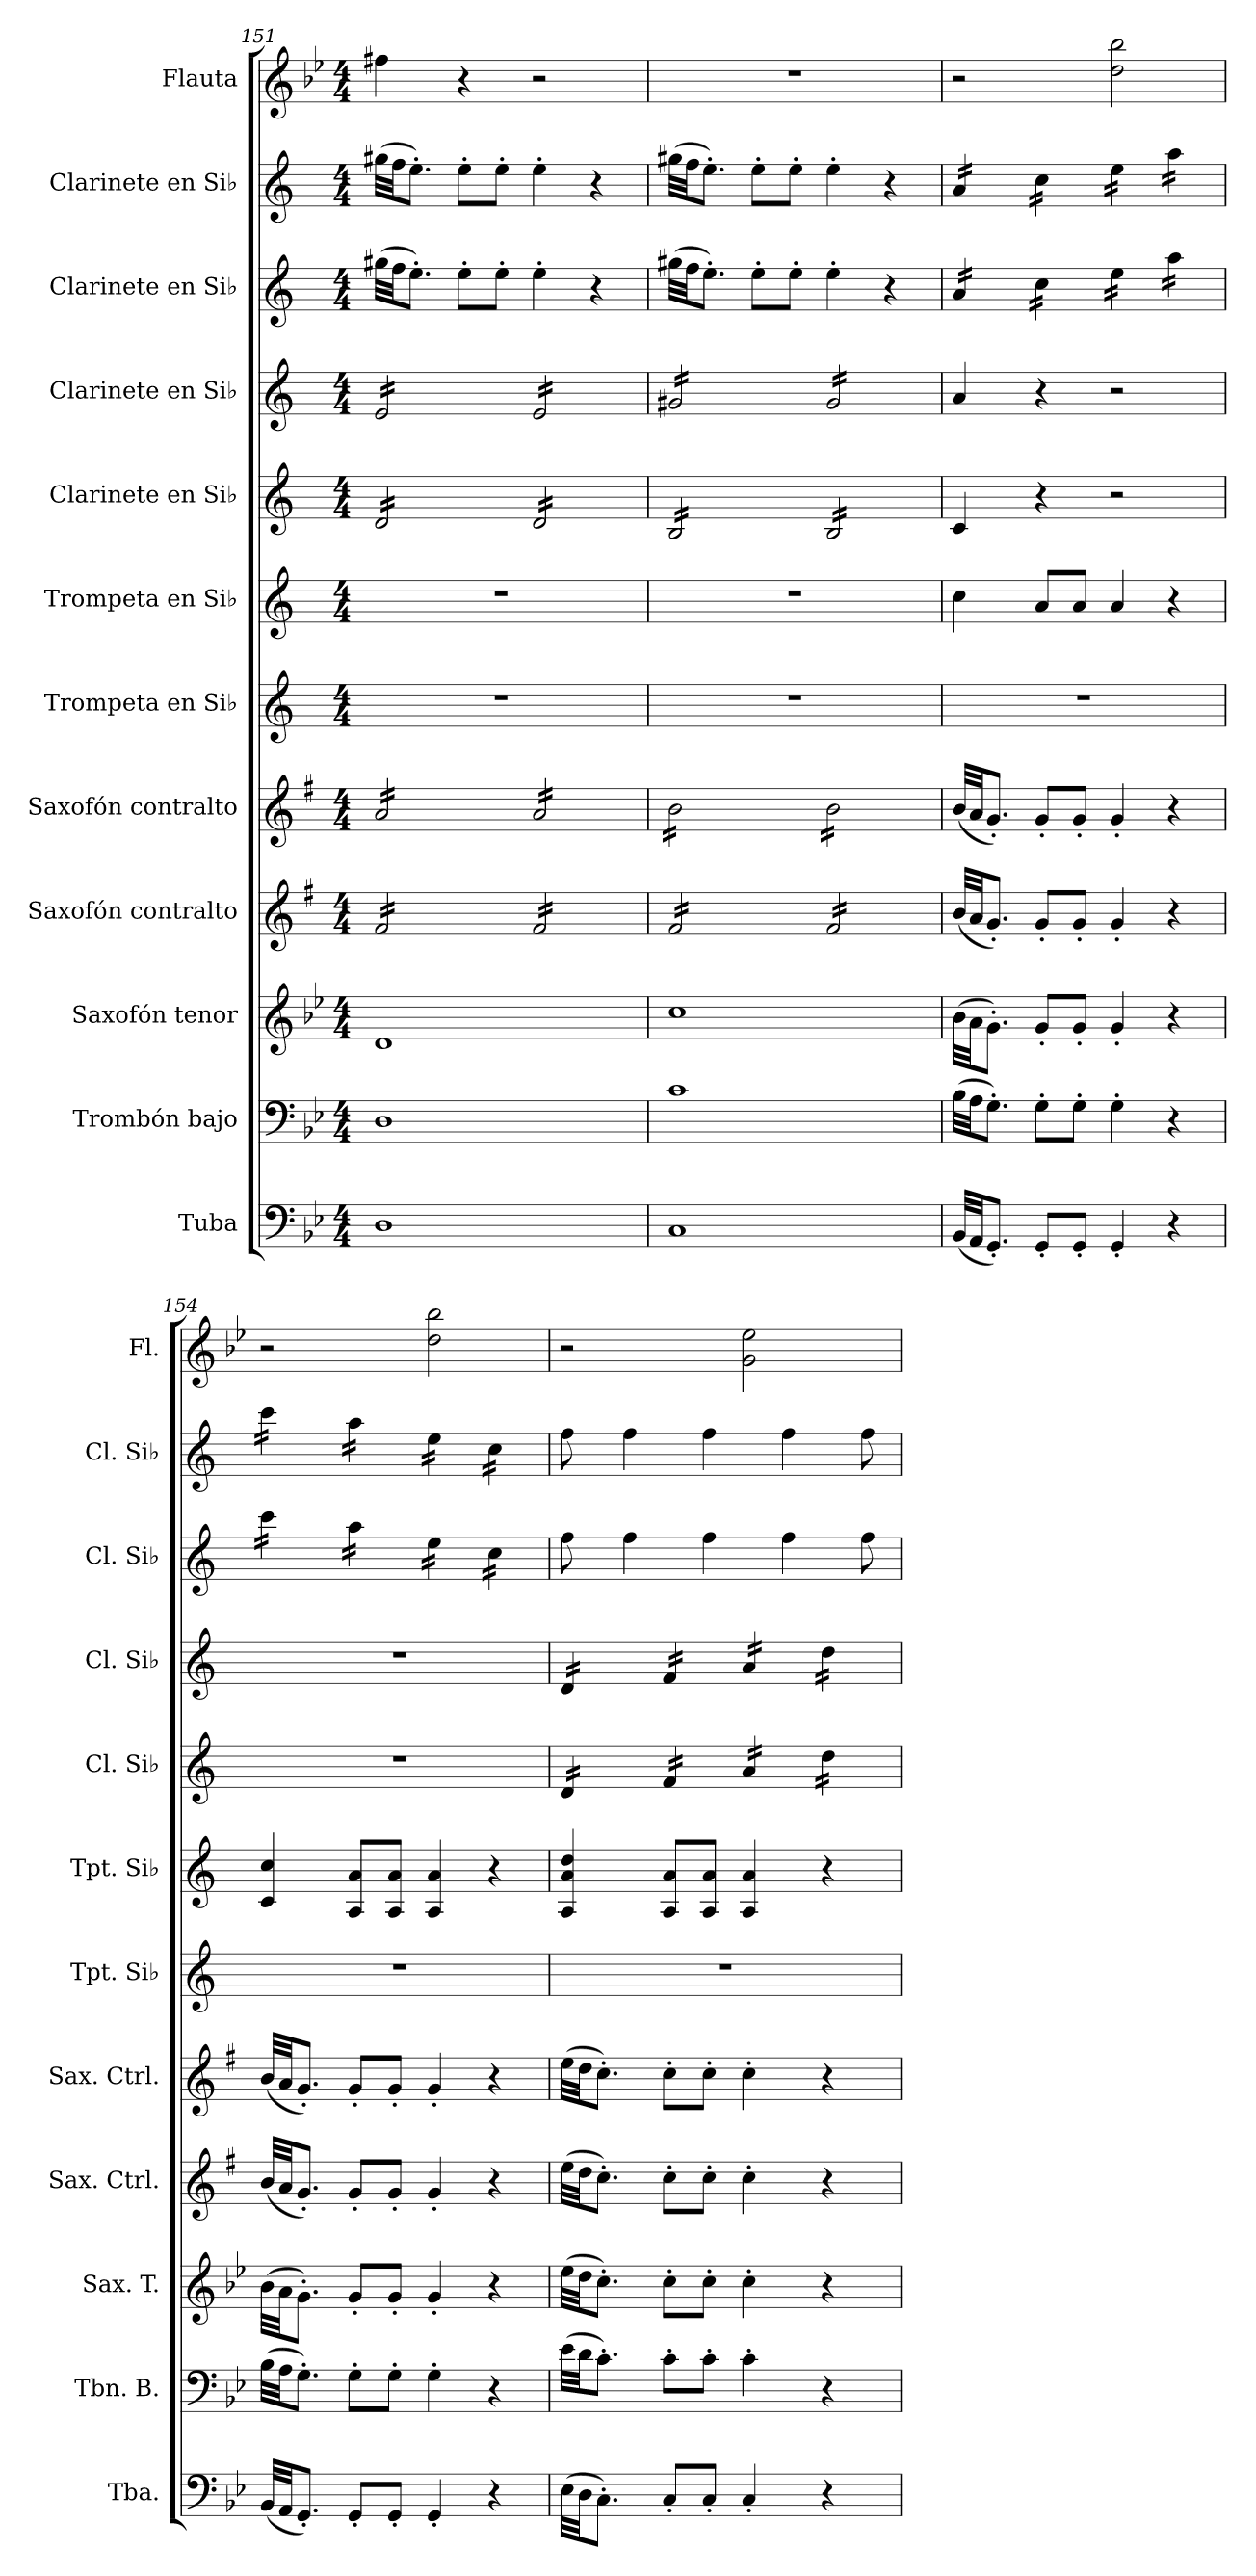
**kern	**kern	**kern	**kern	**kern	**kern	**kern	**kern	**kern	**kern	**kern	**kern
*part12	*part11	*part10	*part9	*part8	*part7	*part6	*part5	*part4	*part3	*part2	*part1
*staff12	*staff11	*staff10	*staff9	*staff8	*staff7	*staff6	*staff5	*staff4	*staff3	*staff2	*staff1
*I"Tuba	*I"Trombón bajo	*I"Saxofón tenor	*I"Saxofón contralto	*I"Saxofón contralto	*I"Trompeta en Si♭	*I"Trompeta en Si♭	*I"Clarinete en Si♭	*I"Clarinete en Si♭	*I"Clarinete en Si♭	*I"Clarinete en Si♭	*I"Flauta
*I'Tba.	*I'Tbn. B.	*I'Sax. T.	*I'Sax. Ctrl.	*I'Sax. Ctrl.	*I'Tpt. Si♭	*I'Tpt. Si♭	*I'Cl. Si♭	*I'Cl. Si♭	*I'Cl. Si♭	*I'Cl. Si♭	*I'Fl.
*clefF4	*clefF4	*clefG2	*clefG2	*clefG2	*clefG2	*clefG2	*clefG2	*clefG2	*clefG2	*clefG2	*clefG2
*	*	*ITrd8c14	*ITrd5c9	*ITrd5c9	*ITrd1c2	*ITrd1c2	*ITrd1c2	*ITrd1c2	*ITrd1c2	*ITrd1c2	*
*k[b-e-]	*k[b-e-]	*k[b-e-]	*k[b-e-]	*k[b-e-]	*k[b-e-]	*k[b-e-]	*k[b-e-]	*k[b-e-]	*k[b-e-]	*k[b-e-]	*k[b-e-]
*M4/4	*M4/4	*M4/4	*M4/4	*M4/4	*M4/4	*M4/4	*M4/4	*M4/4	*M4/4	*M4/4	*M4/4
=151	=151	=151	=151	=151	=151	=151	=151	=151	=151	=151	=151
*	*	*	*tremolo	*	*	*	*	*	*	*	*
*	*	*	*	*tremolo	*	*	*	*	*	*	*
*	*	*	*	*	*	*	*tremolo	*	*	*	*
*	*	*	*	*	*	*	*	*tremolo	*	*	*
1D	1D	1D	16A/LL	16c/LL	1r	1r	16c/LL	16d/LL	(>32ff#X\LLL	(>32ff#X\LLL	4ff#X\
.	.	.	.	.	.	.	.	.	32ee-\JJ	32ee-\JJ	.
.	.	.	16A/	16c/	.	.	16c/	16d/	8.dd'\J)	8.dd'\J)	.
.	.	.	16A/	16c/	.	.	16c/	16d/	.	.	.
.	.	.	16A/	16c/	.	.	16c/	16d/	.	.	.
.	.	.	16A/	16c/	.	.	16c/	16d/	8dd'\L	8dd'\L	4r
.	.	.	16A/	16c/	.	.	16c/	16d/	.	.	.
.	.	.	16A/	16c/	.	.	16c/	16d/	8dd'\J	8dd'\J	.
.	.	.	16A/JJ	16c/JJ	.	.	16c/JJ	16d/JJ	.	.	.
.	.	.	16A/LL	16c/LL	.	.	16c/LL	16d/LL	4dd'\	4dd'\	2r
.	.	.	16A/	16c/	.	.	16c/	16d/	.	.	.
.	.	.	16A/	16c/	.	.	16c/	16d/	.	.	.
.	.	.	16A/	16c/	.	.	16c/	16d/	.	.	.
.	.	.	16A/	16c/	.	.	16c/	16d/	4r	4r	.
.	.	.	16A/	16c/	.	.	16c/	16d/	.	.	.
.	.	.	16A/	16c/	.	.	16c/	16d/	.	.	.
.	.	.	16A/JJ	16c/JJ	.	.	16c/JJ	16d/JJ	.	.	.
!!LO:PB:g=z
=152	=152	=152	=152	=152	=152	=152	=152	=152	=152	=152	=152
1C	1c	1c	16A/LL	16d\LL	1r	1r	16A/LL	16f#X/LL	(>32ff#X\LLL	(>32ff#X\LLL	1r
.	.	.	.	.	.	.	.	.	32ee-\JJ	32ee-\JJ	.
.	.	.	16A/	16d\	.	.	16A/	16f#X/	8.dd'\J)	8.dd'\J)	.
.	.	.	16A/	16d\	.	.	16A/	16f#X/	.	.	.
.	.	.	16A/	16d\	.	.	16A/	16f#X/	.	.	.
.	.	.	16A/	16d\	.	.	16A/	16f#X/	8dd'\L	8dd'\L	.
.	.	.	16A/	16d\	.	.	16A/	16f#X/	.	.	.
.	.	.	16A/	16d\	.	.	16A/	16f#X/	8dd'\J	8dd'\J	.
.	.	.	16A/JJ	16d\JJ	.	.	16A/JJ	16f#X/JJ	.	.	.
.	.	.	16A/LL	16d\LL	.	.	16A/LL	16f#/LL	4dd'\	4dd'\	.
.	.	.	16A/	16d\	.	.	16A/	16f#/	.	.	.
.	.	.	16A/	16d\	.	.	16A/	16f#/	.	.	.
.	.	.	16A/	16d\	.	.	16A/	16f#/	.	.	.
.	.	.	16A/	16d\	.	.	16A/	16f#/	4r	4r	.
.	.	.	16A/	16d\	.	.	16A/	16f#/	.	.	.
.	.	.	16A/	16d\	.	.	16A/	16f#/	.	.	.
.	.	.	16A/JJ	16d\JJ	.	.	16A/JJ	16f#/JJ	.	.	.
*	*	*	*	*	*	*	*	*Xtremolo	*	*	*
*	*	*	*	*	*	*	*Xtremolo	*	*	*	*
*	*	*	*	*Xtremolo	*	*	*	*	*	*	*
*	*	*	*Xtremolo	*	*	*	*	*	*	*	*
=153	=153	=153	=153	=153	=153	=153	=153	=153	=153	=153	=153
*	*	*	*	*	*	*	*	*	*tremolo	*	*
*	*	*	*	*	*	*	*	*	*	*tremolo	*
(<32BB-/LLL	(>32B-\LLL	(>32B-\LLL	(<32d/LLL	(<32d/LLL	1r	4b-\	4B-/	4g/	16g/LL	16g/LL	2r
32AA/JJ	32A\JJ	32A\JJ	32c/JJ	32c/JJ	.	.	.	.	.	.	.
8.GG'/J)	8.G'\J)	8.G'\J)	8.B-'/J)	8.B-'/J)	.	.	.	.	16g/	16g/	.
.	.	.	.	.	.	.	.	.	16g/	16g/	.
.	.	.	.	.	.	.	.	.	16g/JJ	16g/JJ	.
8GG'/L	8G'\L	8G'/L	8B-'/L	8B-'/L	.	8g/L	4r	4r	16b-\LL	16b-\LL	.
.	.	.	.	.	.	.	.	.	16b-\	16b-\	.
8GG'/J	8G'\J	8G'/J	8B-'/J	8B-'/J	.	8g/J	.	.	16b-\	16b-\	.
.	.	.	.	.	.	.	.	.	16b-\JJ	16b-\JJ	.
4GG'/	4G'\	4G'/	4B-'/	4B-'/	.	4g/	2r	2r	16dd\LL	16dd\LL	2dd\ 2bb-\
.	.	.	.	.	.	.	.	.	16dd\	16dd\	.
.	.	.	.	.	.	.	.	.	16dd\	16dd\	.
.	.	.	.	.	.	.	.	.	16dd\JJ	16dd\JJ	.
4r	4r	4r	4r	4r	.	4r	.	.	16gg\LL	16gg\LL	.
.	.	.	.	.	.	.	.	.	16gg\	16gg\	.
.	.	.	.	.	.	.	.	.	16gg\	16gg\	.
.	.	.	.	.	.	.	.	.	16gg\JJ	16gg\JJ	.
=154	=154	=154	=154	=154	=154	=154	=154	=154	=154	=154	=154
(<32BB-/LLL	(>32B-\LLL	(>32B-\LLL	(<32d/LLL	(<32d/LLL	1r	4B-/ 4b-/	1r	1r	16bb-\LL	16bb-\LL	2r
32AA/JJ	32A\JJ	32A\JJ	32c/JJ	32c/JJ	.	.	.	.	.	.	.
8.GG'/J)	8.G'\J)	8.G'\J)	8.B-'/J)	8.B-'/J)	.	.	.	.	16bb-\	16bb-\	.
.	.	.	.	.	.	.	.	.	16bb-\	16bb-\	.
.	.	.	.	.	.	.	.	.	16bb-\JJ	16bb-\JJ	.
8GG'/L	8G'\L	8G'/L	8B-'/L	8B-'/L	.	8G/ 8g/L	.	.	16gg\LL	16gg\LL	.
.	.	.	.	.	.	.	.	.	16gg\	16gg\	.
8GG'/J	8G'\J	8G'/J	8B-'/J	8B-'/J	.	8G/ 8g/J	.	.	16gg\	16gg\	.
.	.	.	.	.	.	.	.	.	16gg\JJ	16gg\JJ	.
4GG'/	4G'\	4G'/	4B-'/	4B-'/	.	4G/ 4g/	.	.	16dd\LL	16dd\LL	2dd\ 2bb-\
.	.	.	.	.	.	.	.	.	16dd\	16dd\	.
.	.	.	.	.	.	.	.	.	16dd\	16dd\	.
.	.	.	.	.	.	.	.	.	16dd\JJ	16dd\JJ	.
4r	4r	4r	4r	4r	.	4r	.	.	16b-\LL	16b-\LL	.
.	.	.	.	.	.	.	.	.	16b-\	16b-\	.
.	.	.	.	.	.	.	.	.	16b-\	16b-\	.
.	.	.	.	.	.	.	.	.	16b-\JJ	16b-\JJ	.
*	*	*	*	*	*	*	*	*	*	*Xtremolo	*
*	*	*	*	*	*	*	*	*	*Xtremolo	*	*
=155	=155	=155	=155	=155	=155	=155	=155	=155	=155	=155	=155
*	*	*	*	*	*	*	*tremolo	*	*	*	*
*	*	*	*	*	*	*	*	*tremolo	*	*	*
(>32E-\LLL	(>32e-\LLL	(>32e-\LLL	(>32g\LLL	(>32g\LLL	1r	4G/ 4g/ 4cc/	16c/LL	16c/LL	8ee-\	8ee-\	2r
32D\JJ	32d\JJ	32d\JJ	32f\JJ	32f\JJ	.	.	.	.	.	.	.
8.C'\J)	8.c'\J)	8.c'\J)	8.e-'\J)	8.e-'\J)	.	.	16c/	16c/	.	.	.
.	.	.	.	.	.	.	16c/	16c/	4ee-\	4ee-\	.
.	.	.	.	.	.	.	16c/JJ	16c/JJ	.	.	.
8C'/L	8c'\L	8c'\L	8e-'\L	8e-'\L	.	8G/ 8g/L	16e-/LL	16e-/LL	.	.	.
.	.	.	.	.	.	.	16e-/	16e-/	.	.	.
8C'/J	8c'\J	8c'\J	8e-'\J	8e-'\J	.	8G/ 8g/J	16e-/	16e-/	4ee-\	4ee-\	.
.	.	.	.	.	.	.	16e-/JJ	16e-/JJ	.	.	.
4C'/	4c'\	4c'\	4e-'\	4e-'\	.	4G/ 4g/	16g/LL	16g/LL	.	.	2g\ 2ee-\
.	.	.	.	.	.	.	16g/	16g/	.	.	.
.	.	.	.	.	.	.	16g/	16g/	4ee-\	4ee-\	.
.	.	.	.	.	.	.	16g/JJ	16g/JJ	.	.	.
4r	4r	4r	4r	4r	.	4r	16cc\LL	16cc\LL	.	.	.
.	.	.	.	.	.	.	16cc\	16cc\	.	.	.
.	.	.	.	.	.	.	16cc\	16cc\	8ee-\	8ee-\	.
.	.	.	.	.	.	.	16cc\JJ	16cc\JJ	.	.	.
*	*	*	*	*	*	*	*	*Xtremolo	*	*	*
*	*	*	*	*	*	*	*Xtremolo	*	*	*	*
=	=	=	=	=	=	=	=	=	=	=	=
*-	*-	*-	*-	*-	*-	*-	*-	*-	*-	*-	*-
